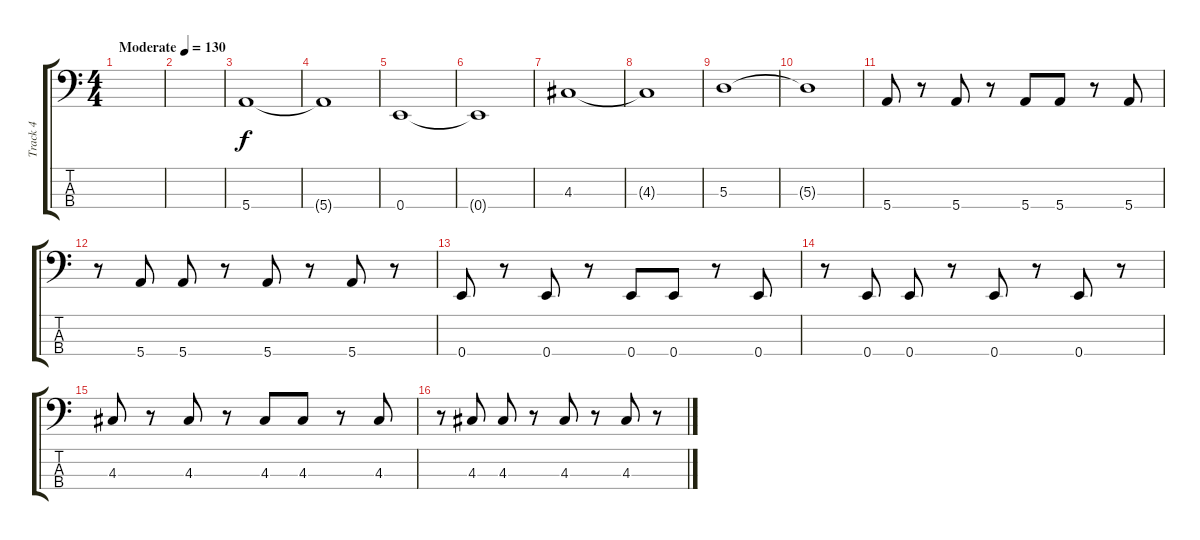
\track ("Track 4" "Track 4") {instrument electricbassfinger bank 163}
\staff {score tabs}
\tuning (G2 D2 A1 E1) {hide}
\ts (4 4)
\tempo (130 "Moderate")
\clef f4
\ks c
|
|
5.4.1 |
5.4{t}.1 |
0.4.1 |
0.4{t}.1 |
4.3.1 |
4.3{t}.1 |
5.3.1 |
5.3{t}.1 |
5.4.8 r.8 5.4.8 r.8 5.4.8 5.4.8 r.8 5.4.8 |
r.8 5.4.8 5.4.8 r.8 5.4.8 r.8 5.4.8 r.8 |
0.4.8 r.8 0.4.8 r.8 0.4.8 0.4.8 r.8 0.4.8 |
r.8 0.4.8 0.4.8 r.8 0.4.8 r.8 0.4.8 r.8 |
4.3.8 r.8 4.3.8 r.8 4.3.8 4.3.8 r.8 4.3.8 |
r.8 4.3.8 4.3.8 r.8 4.3.8 r.8 4.3.8 r.8
